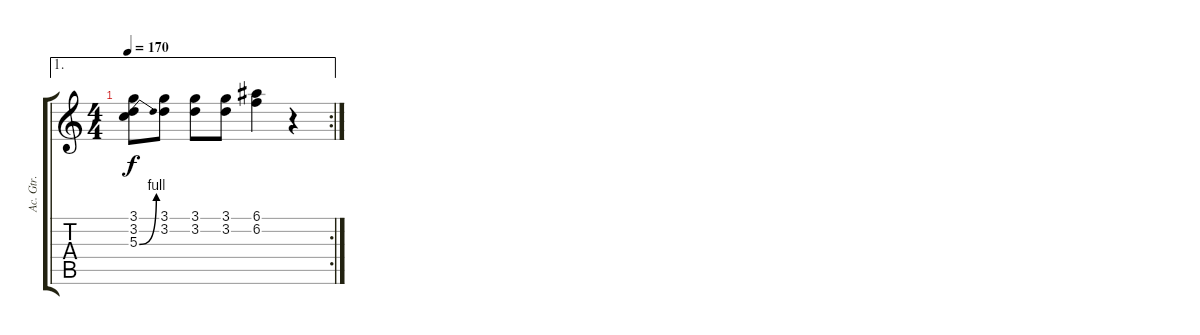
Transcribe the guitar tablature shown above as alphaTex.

\track ("Ac. Gtr." "Ac. Gtr.") {instrument distortionguitar}
\staff {score tabs}
\tuning (E4 B3 G3 D3 A2 E2) {hide}
\ae 1
\rc 2
\ts (4 4)
\tempo 170
\clef g2
\ks c
(3.1 3.2 5.3{be (bend 0 0 60 4)}).8{dy f} (3.1 3.2).8 (3.1 3.2).8 (3.1 3.2).8 (6.1 6.2).4 r.4
